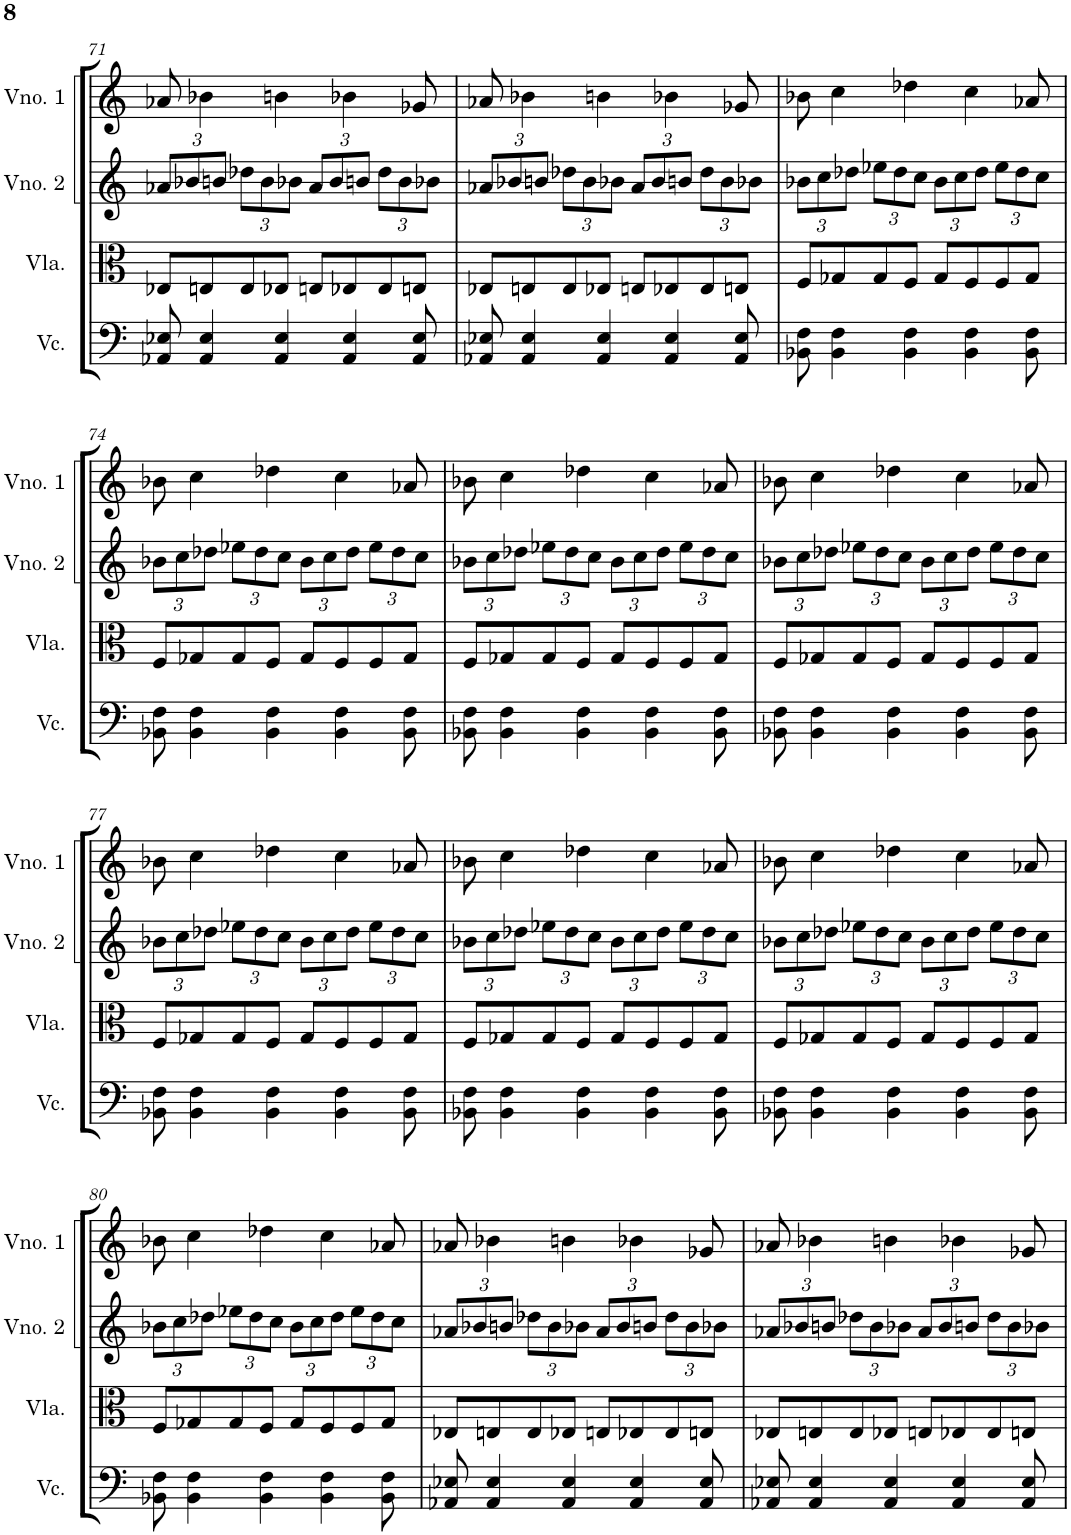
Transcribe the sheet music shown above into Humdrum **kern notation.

**kern	**kern	**kern	**kern
*part4	*part3	*part2	*part1
*staff4	*staff3	*staff2	*staff1
*I"Violoncelo	*I"Viola	*I"Violino 2	*I"Violino 1
*I'Vc.	*I'Vla.	*I'Vno. 2	*I'Vno. 1
!!LO:PB:g=z
*clefF4	*clefC3	*clefG2	*clefG2
*k[]	*k[]	*k[]	*k[]
*M4/4	*M4/4	*M4/4	*M4/4
*	*	*Xbrackettup	*
=71	=71	=71	=71
8AA-X/ 8E-X/	8E-X/L	12a-X/L	8a-X/
.	.	12b-X/	.
4AA-/ 4E-/	8En/	.	4b-X\
.	.	12bn/J	.
.	8E/	12dd-X\L	.
.	.	12b\	.
4AA-/ 4E-/	8E-X/J	.	4bn\
.	.	12b-X\J	.
.	8En/L	12a-/L	.
.	.	12b-/	.
4AA-/ 4E-/	8E-X/	.	4b-X\
.	.	12bn/J	.
.	8E-/	12dd-\L	.
.	.	12b\	.
8AA-/ 8E-/	8En/J	.	8g-X/
.	.	12b-X\J	.
=72	=72	=72	=72
8AA-X/ 8E-X/	8E-X/L	12a-X/L	8a-X/
.	.	12b-X/	.
4AA-/ 4E-/	8En/	.	4b-X\
.	.	12bn/J	.
.	8E/	12dd-X\L	.
.	.	12b\	.
4AA-/ 4E-/	8E-X/J	.	4bn\
.	.	12b-X\J	.
.	8En/L	12a-/L	.
.	.	12b-/	.
4AA-/ 4E-/	8E-X/	.	4b-X\
.	.	12bn/J	.
.	8E-/	12dd-\L	.
.	.	12b\	.
8AA-/ 8E-/	8En/J	.	8g-X/
.	.	12b-X\J	.
=73	=73	=73	=73
8BB-X\ 8F\	8F/L	12b-X\L	8b-X\
.	.	12cc\	.
4BB-\ 4F\	8G-X/	.	4cc\
.	.	12dd-X\J	.
.	8G-/	12ee-X\L	.
.	.	12dd-\	.
4BB-\ 4F\	8F/J	.	4dd-X\
.	.	12cc\J	.
.	8G-/L	12b-\L	.
.	.	12cc\	.
4BB-\ 4F\	8F/	.	4cc\
.	.	12dd-\J	.
.	8F/	12ee-\L	.
.	.	12dd-\	.
8BB-\ 8F\	8G-/J	.	8a-X/
.	.	12cc\J	.
!!LO:LB:g=z
=74	=74	=74	=74
8BB-X\ 8F\	8F/L	12b-X\L	8b-X\
.	.	12cc\	.
4BB-\ 4F\	8G-X/	.	4cc\
.	.	12dd-X\J	.
.	8G-/	12ee-X\L	.
.	.	12dd-\	.
4BB-\ 4F\	8F/J	.	4dd-X\
.	.	12cc\J	.
.	8G-/L	12b-\L	.
.	.	12cc\	.
4BB-\ 4F\	8F/	.	4cc\
.	.	12dd-\J	.
.	8F/	12ee-\L	.
.	.	12dd-\	.
8BB-\ 8F\	8G-/J	.	8a-X/
.	.	12cc\J	.
=75	=75	=75	=75
8BB-X\ 8F\	8F/L	12b-X\L	8b-X\
.	.	12cc\	.
4BB-\ 4F\	8G-X/	.	4cc\
.	.	12dd-X\J	.
.	8G-/	12ee-X\L	.
.	.	12dd-\	.
4BB-\ 4F\	8F/J	.	4dd-X\
.	.	12cc\J	.
.	8G-/L	12b-\L	.
.	.	12cc\	.
4BB-\ 4F\	8F/	.	4cc\
.	.	12dd-\J	.
.	8F/	12ee-\L	.
.	.	12dd-\	.
8BB-\ 8F\	8G-/J	.	8a-X/
.	.	12cc\J	.
=76	=76	=76	=76
8BB-X\ 8F\	8F/L	12b-X\L	8b-X\
.	.	12cc\	.
4BB-\ 4F\	8G-X/	.	4cc\
.	.	12dd-X\J	.
.	8G-/	12ee-X\L	.
.	.	12dd-\	.
4BB-\ 4F\	8F/J	.	4dd-X\
.	.	12cc\J	.
.	8G-/L	12b-\L	.
.	.	12cc\	.
4BB-\ 4F\	8F/	.	4cc\
.	.	12dd-\J	.
.	8F/	12ee-\L	.
.	.	12dd-\	.
8BB-\ 8F\	8G-/J	.	8a-X/
.	.	12cc\J	.
!!LO:LB:g=z
=77	=77	=77	=77
8BB-X\ 8F\	8F/L	12b-X\L	8b-X\
.	.	12cc\	.
4BB-\ 4F\	8G-X/	.	4cc\
.	.	12dd-X\J	.
.	8G-/	12ee-X\L	.
.	.	12dd-\	.
4BB-\ 4F\	8F/J	.	4dd-X\
.	.	12cc\J	.
.	8G-/L	12b-\L	.
.	.	12cc\	.
4BB-\ 4F\	8F/	.	4cc\
.	.	12dd-\J	.
.	8F/	12ee-\L	.
.	.	12dd-\	.
8BB-\ 8F\	8G-/J	.	8a-X/
.	.	12cc\J	.
=78	=78	=78	=78
8BB-X\ 8F\	8F/L	12b-X\L	8b-X\
.	.	12cc\	.
4BB-\ 4F\	8G-X/	.	4cc\
.	.	12dd-X\J	.
.	8G-/	12ee-X\L	.
.	.	12dd-\	.
4BB-\ 4F\	8F/J	.	4dd-X\
.	.	12cc\J	.
.	8G-/L	12b-\L	.
.	.	12cc\	.
4BB-\ 4F\	8F/	.	4cc\
.	.	12dd-\J	.
.	8F/	12ee-\L	.
.	.	12dd-\	.
8BB-\ 8F\	8G-/J	.	8a-X/
.	.	12cc\J	.
=79	=79	=79	=79
8BB-X\ 8F\	8F/L	12b-X\L	8b-X\
.	.	12cc\	.
4BB-\ 4F\	8G-X/	.	4cc\
.	.	12dd-X\J	.
.	8G-/	12ee-X\L	.
.	.	12dd-\	.
4BB-\ 4F\	8F/J	.	4dd-X\
.	.	12cc\J	.
.	8G-/L	12b-\L	.
.	.	12cc\	.
4BB-\ 4F\	8F/	.	4cc\
.	.	12dd-\J	.
.	8F/	12ee-\L	.
.	.	12dd-\	.
8BB-\ 8F\	8G-/J	.	8a-X/
.	.	12cc\J	.
!!LO:LB:g=z
=80	=80	=80	=80
8BB-X\ 8F\	8F/L	12b-X\L	8b-X\
.	.	12cc\	.
4BB-\ 4F\	8G-X/	.	4cc\
.	.	12dd-X\J	.
.	8G-/	12ee-X\L	.
.	.	12dd-\	.
4BB-\ 4F\	8F/J	.	4dd-X\
.	.	12cc\J	.
.	8G-/L	12b-\L	.
.	.	12cc\	.
4BB-\ 4F\	8F/	.	4cc\
.	.	12dd-\J	.
.	8F/	12ee-\L	.
.	.	12dd-\	.
8BB-\ 8F\	8G-/J	.	8a-X/
.	.	12cc\J	.
=81	=81	=81	=81
8AA-X/ 8E-X/	8E-X/L	12a-X/L	8a-X/
.	.	12b-X/	.
4AA-/ 4E-/	8En/	.	4b-X\
.	.	12bn/J	.
.	8E/	12dd-X\L	.
.	.	12b\	.
4AA-/ 4E-/	8E-X/J	.	4bn\
.	.	12b-X\J	.
.	8En/L	12a-/L	.
.	.	12b-/	.
4AA-/ 4E-/	8E-X/	.	4b-X\
.	.	12bn/J	.
.	8E-/	12dd-\L	.
.	.	12b\	.
8AA-/ 8E-/	8En/J	.	8g-X/
.	.	12b-X\J	.
=82	=82	=82	=82
8AA-X/ 8E-X/	8E-X/L	12a-X/L	8a-X/
.	.	12b-X/	.
4AA-/ 4E-/	8En/	.	4b-X\
.	.	12bn/J	.
.	8E/	12dd-X\L	.
.	.	12b\	.
4AA-/ 4E-/	8E-X/J	.	4bn\
.	.	12b-X\J	.
.	8En/L	12a-/L	.
.	.	12b-/	.
4AA-/ 4E-/	8E-X/	.	4b-X\
.	.	12bn/J	.
.	8E-/	12dd-\L	.
.	.	12b\	.
8AA-/ 8E-/	8En/J	.	8g-X/
.	.	12b-X\J	.
=	=	=	=
*-	*-	*-	*-
